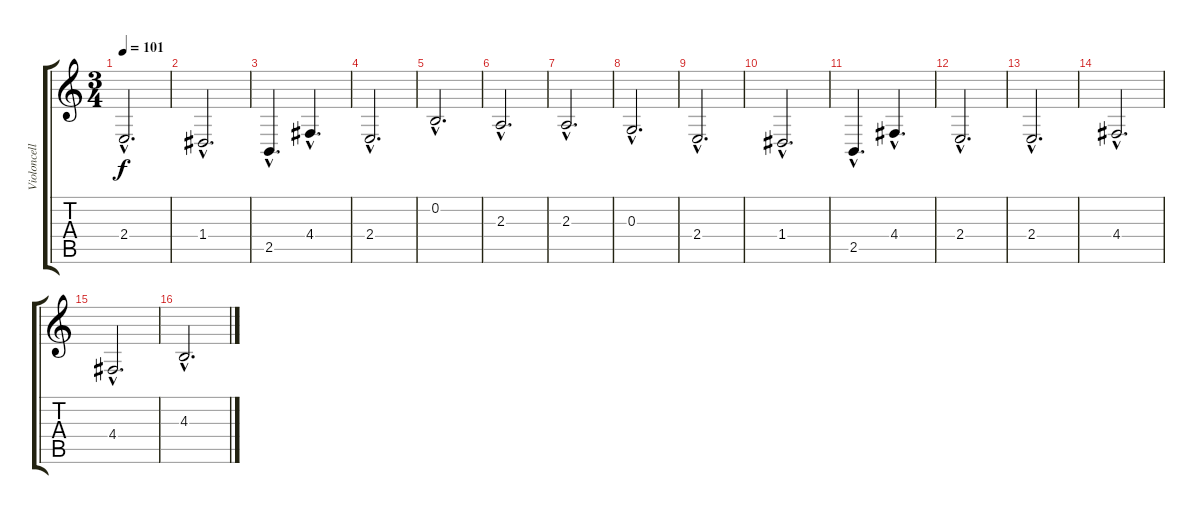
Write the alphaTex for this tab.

\track ("Violoncelle" "Violoncell") {instrument cello}
\staff {score tabs}
\tuning (E4 B3 G3 D3 A2 E2) {hide}
\ts (3 4)
\tempo 101
\clef g2
\ks c
2.4{hac}.2{d dy f} |
1.4{hac}.2{d} |
2.5{hac}.4{d} 4.4{hac}.4{d} |
2.4{hac}.2{d} |
0.2{hac}.2{d} |
2.3{hac}.2{d} |
2.3{hac}.2{d} |
0.3{hac}.2{d} |
2.4{hac}.2{d} |
1.4{hac}.2{d} |
2.5{hac}.4{d} 4.4{hac}.4{d} |
2.4{hac}.2{d} |
2.4{hac}.2{d} |
4.4{hac}.2{d} |
4.4{hac}.2{d} |
4.3{hac}.2{d}
